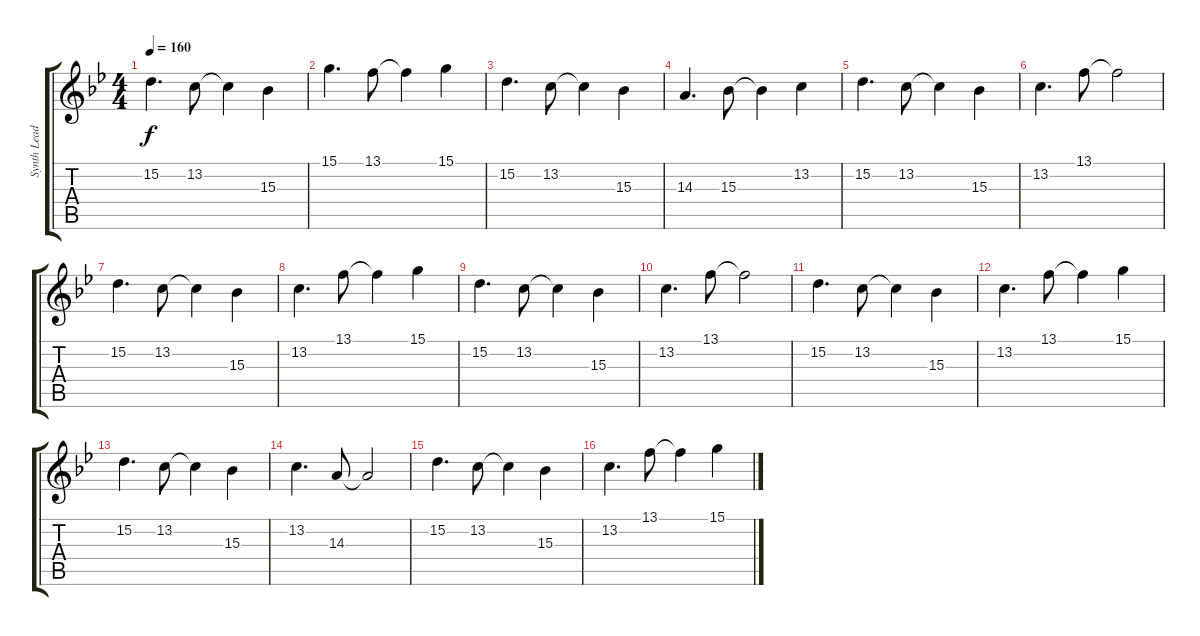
\track ("Synth Lead 1" "Synth Lead") {instrument lead1square}
\staff {score tabs}
\tuning (E4 B3 G3 D3 A2 E2) {hide}
\ts (4 4)
\tempo 160
\clef g2
\ks bb
15.2.4{d dy f} 13.2.8 13.2{t}.4 15.3.4 |
15.1.4{d} 13.1.8 13.1{t}.4 15.1.4 |
15.2.4{d} 13.2.8 13.2{t}.4 15.3.4 |
14.3.4{d} 15.3.8 15.3{t}.4 13.2.4 |
15.2.4{d} 13.2.8 13.2{t}.4 15.3.4 |
13.2.4{d} 13.1.8 13.1{t}.2 |
15.2.4{d} 13.2.8 13.2{t}.4 15.3.4 |
13.2.4{d} 13.1.8 13.1{t}.4 15.1.4 |
15.2.4{d} 13.2.8 13.2{t}.4 15.3.4 |
13.2.4{d} 13.1.8 13.1{t}.2 |
15.2.4{d} 13.2.8 13.2{t}.4 15.3.4 |
13.2.4{d} 13.1.8 13.1{t}.4 15.1.4 |
15.2.4{d} 13.2.8 13.2{t}.4 15.3.4 |
13.2.4{d} 14.3.8 14.3{t}.2 |
15.2.4{d} 13.2.8 13.2{t}.4 15.3.4 |
13.2.4{d} 13.1.8 13.1{t}.4 15.1.4
